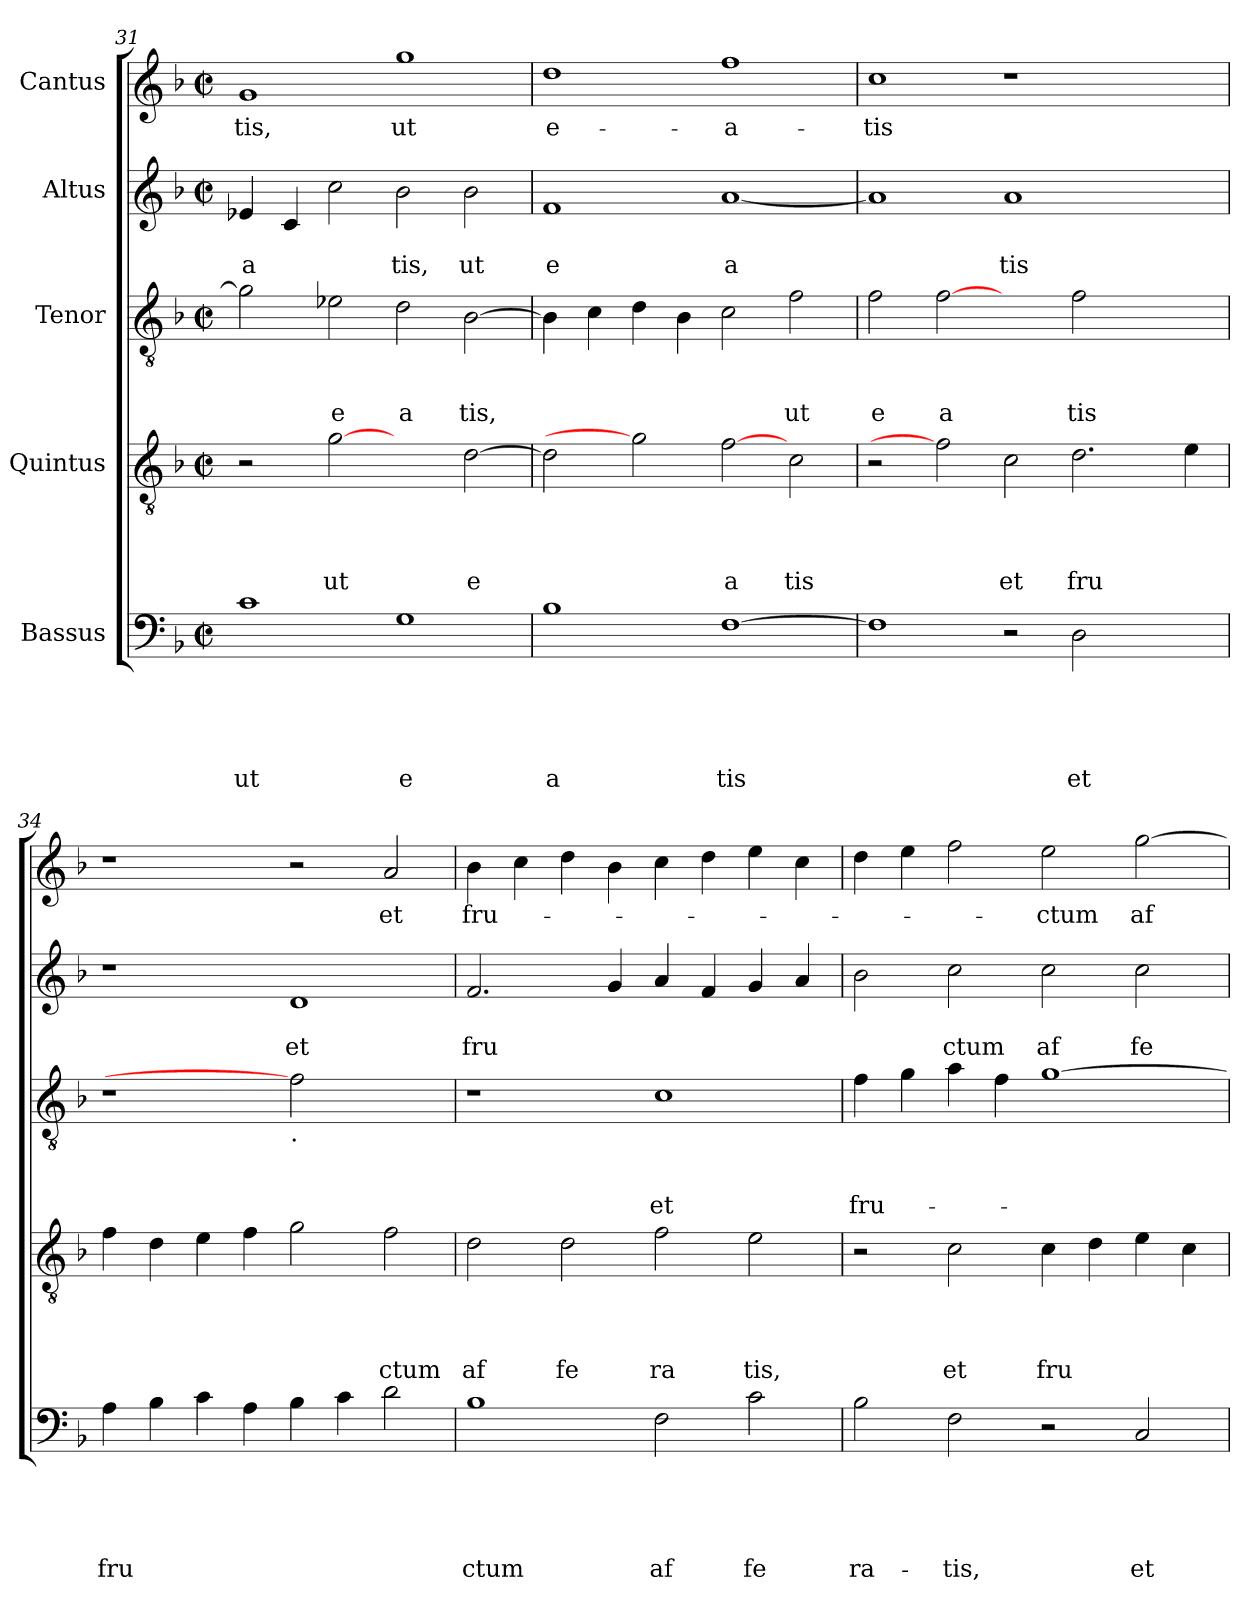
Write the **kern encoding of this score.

**kern	**text	**text	**text	**text	**text	**kern	**text	**text	**text	**text	**kern	**text	**text	**text	**kern	**text	**text	**kern	**text
*part5	*part5	*part5	*part5	*part5	*part5	*part4	*part4	*part4	*part4	*part4	*part3	*part3	*part3	*part3	*part2	*part2	*part2	*part1	*part1
*staff5	*staff5	*staff5	*staff5	*staff5	*staff5	*staff4	*staff4	*staff4	*staff4	*staff4	*staff3	*staff3	*staff3	*staff3	*staff2	*staff2	*staff2	*staff1	*staff1
*I"Bassus	*	*	*	*	*	*I"Quintus	*	*	*	*	*I"Tenor	*	*	*	*I"Altus	*	*	*I"Cantus	*
!!LO:PB:g=z
*clefF4	*	*	*	*	*	*clefGv2	*	*	*	*	*clefGv2	*	*	*	*clefG2	*	*	*clefG2	*
*k[b-]	*	*	*	*	*	*k[b-]	*	*	*	*	*k[b-]	*	*	*	*k[b-]	*	*	*k[b-]	*
*F:	*	*	*	*	*	*F:	*	*	*	*	*F:	*	*	*	*F:	*	*	*F:	*
*M2/2	*	*	*	*	*	*M2/2	*	*	*	*	*M2/2	*	*	*	*M2/2	*	*	*M2/2	*
*met(c|)	*	*	*	*	*	*met(c|)	*	*	*	*	*met(c|)	*	*	*	*met(c|)	*	*	*met(c|)	*
=31	=31	=31	=31	=31	=31	=31	=31	=31	=31	=31	=31	=31	=31	=31	=31	=31	=31	=31	=31
!	!	!	!	!	!LO:LY:b	!	!	!	!	!	!	!	!	!	!	!	!LO:LY:b	!	!LO:LY:b
1c	.	.	.	.	ut	2r	.	.	.	.	2g\]	.	.	.	4e-X/	.	-a	1g	-tis,
.	.	.	.	.	.	.	.	.	.	.	.	.	.	.	4c/	.	.	.	.
!	!	!	!	!	!	!	!	!	!	!LO:LY:b	!	!	!	!LO:LY:b	!	!	!	!	!
.	.	.	.	.	.	[2g	.	.	.	ut	2e-X\	.	.	e	2cc\	.	.	.	.
!	!	!	!	!	!LO:LY:b	!	!	!	!	!	!	!	!	!LO:LY:b	!	!	!LO:LY:b	!	!LO:LY:b
1G	.	.	.	.	e	2ryy	.	.	.	.	2d\	.	.	a	2b-\	.	tis,	1gg	ut
!	!	!	!	!	!	!	!	!	!	!LO:LY:b	!	!	!	!LO:LY:b	!	!	!LO:LY:b	!	!
.	.	.	.	.	.	[>2d\	.	.	.	e	[>2B-\	.	.	tis,	2b-\	.	ut	.	.
=32	=32	=32	=32	=32	=32	=32	=32	=32	=32	=32	=32	=32	=32	=32	=32	=32	=32	=32	=32
!	!	!	!	!	!LO:LY:b	!	!	!	!	!	!	!	!	!	!	!	!LO:LY:b	!	!LO:LY:b
1B-	.	.	.	.	a	2d\]	.	.	.	.	4B-\]	.	.	.	1f	.	e	1dd	e-
.	.	.	.	.	.	.	.	.	.	.	4c\	.	.	.	.	.	.	.	.
.	.	.	.	.	.	2g]	.	.	.	.	4d\	.	.	.	.	.	.	.	.
.	.	.	.	.	.	.	.	.	.	.	4B-\	.	.	.	.	.	.	.	.
!	!	!	!	!	!LO:LY:b	!	!	!	!	!LO:LY:b	!	!	!	!	!	!	!LO:LY:b	!	!LO:LY:b
[>1F	.	.	.	.	tis	[2f	.	.	.	a	2c\	.	.	.	[<1a	.	a	1ff	-a-
!	!	!	!	!	!	!	!	!	!	!LO:LY:b	!	!	!	!LO:LY:b	!	!	!	!	!
.	.	.	.	.	.	2c\	.	.	.	tis	2f\	.	.	ut	.	.	.	.	.
=33	=33	=33	=33	=33	=33	=33	=33	=33	=33	=33	=33	=33	=33	=33	=33	=33	=33	=33	=33
!	!	!	!	!	!	!	!	!	!	!	!	!	!	!LO:LY:b	!	!	!	!	!LO:LY:b
1F]	.	.	.	.	.	2r	.	.	.	.	2f\	.	.	e	1a]	.	.	1cc	-tis
!	!	!	!	!	!	!	!	!	!	!	!	!	!	!LO:LY:b	!	!	!	!	!
.	.	.	.	.	.	2f]	.	.	.	.	[2f	.	.	a	.	.	.	.	.
!	!	!	!	!	!	!	!	!	!	!LO:LY:b	!	!	!	!	!	!	!LO:LY:b	!	!
2r	.	.	.	.	.	2c\	.	.	.	et	2ryy	.	.	.	1a	.	tis	1r	.
!	!	!	!	!	!LO:LY:b	!	!	!	!	!LO:LY:b	!	!	!	!LO:LY:b	!	!	!	!	!
2D\	.	.	.	.	et	2.d\	.	.	.	fru	2f\	.	.	tis	.	.	.	.	.
2ryy	.	.	.	.	.	.	.	.	.	.	2ryy	.	.	.	2ryy	.	.	2ryy	.
.	.	.	.	.	.	4e\	.	.	.	.	.	.	.	.	.	.	.	.	.
=34	=34	=34	=34	=34	=34	=34	=34	=34	=34	=34	=34	=34	=34	=34	=34	=34	=34	=34	=34
!	!	!	!	!	!LO:LY:b	!	!	!	!	!	!	!	!	!	!	!	!	!	!
4A\	.	.	.	.	fru	4f\	.	.	.	.	1r	.	.	.	1r	.	.	1r	.
4B-\	.	.	.	.	.	4d\	.	.	.	.	.	.	.	.	.	.	.	.	.
4c\	.	.	.	.	.	4e\	.	.	.	.	.	.	.	.	.	.	.	.	.
4A\	.	.	.	.	.	4f\	.	.	.	.	.	.	.	.	.	.	.	.	.
!	!	!	!	!	!	!	!	!	!	!	!LO:TX:b:t=.	!	!	!	!	!	!	!	!
!	!	!	!	!	!	!	!	!	!	!	!	!	!	!	!	!	!LO:LY:b	!	!
4B-\	.	.	.	.	.	2g\	.	.	.	.	2f]	.	.	.	1d	.	et	2r	.
4c\	.	.	.	.	.	.	.	.	.	.	.	.	.	.	.	.	.	.	.
!	!	!	!	!	!	!	!	!	!	!LO:LY:b	!	!	!	!	!	!	!	!	!LO:LY:b
2d\	.	.	.	.	.	2f\	.	.	.	ctum	2ryy	.	.	.	.	.	.	2a/	et
=35	=35	=35	=35	=35	=35	=35	=35	=35	=35	=35	=35	=35	=35	=35	=35	=35	=35	=35	=35
!	!	!	!	!	!LO:LY:b	!	!	!	!	!LO:LY:b	!	!	!	!	!	!	!LO:LY:b	!	!LO:LY:b
1B-	.	.	.	.	ctum	2d\	.	.	.	af	1r	.	.	.	2.f/	.	fru	4b-\	fru-
.	.	.	.	.	.	.	.	.	.	.	.	.	.	.	.	.	.	4cc\	.
!	!	!	!	!	!	!	!	!	!	!LO:LY:b	!	!	!	!	!	!	!	!	!
.	.	.	.	.	.	2d\	.	.	.	fe	.	.	.	.	.	.	.	4dd\	.
.	.	.	.	.	.	.	.	.	.	.	.	.	.	.	4g/	.	.	4b-\	.
!	!	!	!	!	!LO:LY:b	!	!	!	!	!LO:LY:b	!	!	!	!LO:LY:b	!	!	!	!	!
2F\	.	.	.	.	af	2f\	.	.	.	ra	1c	.	.	et	4a/	.	.	4cc\	.
.	.	.	.	.	.	.	.	.	.	.	.	.	.	.	4f/	.	.	4dd\	.
!	!	!	!	!	!LO:LY:b	!	!	!	!	!LO:LY:b	!	!	!	!	!	!	!	!	!
2c\	.	.	.	.	fe	2e\	.	.	.	tis,	.	.	.	.	4g/	.	.	4ee\	.
.	.	.	.	.	.	.	.	.	.	.	.	.	.	.	4a/	.	.	4cc\	.
!!LO:PB:g=z
=36	=36	=36	=36	=36	=36	=36	=36	=36	=36	=36	=36	=36	=36	=36	=36	=36	=36	=36	=36
!	!	!	!	!	!LO:LY:b	!	!	!	!	!	!	!	!	!LO:LY:b	!	!	!	!	!
2B-\	.	.	.	.	ra-	2r	.	.	.	.	4f\	.	.	fru-	2b-\	.	.	4dd\	.
.	.	.	.	.	.	.	.	.	.	.	4g\	.	.	.	.	.	.	4ee\	.
!	!	!	!	!	!LO:LY:b	!	!	!	!	!LO:LY:b	!	!	!	!	!	!	!LO:LY:b	!	!
2F\	.	.	.	.	-tis,	2c\	.	.	.	et	4a\	.	.	.	2cc\	.	ctum	2ff\	.
.	.	.	.	.	.	.	.	.	.	.	4f\	.	.	.	.	.	.	.	.
!	!	!	!	!	!	!	!	!	!	!LO:LY:b	!	!	!	!	!	!	!LO:LY:b	!	!LO:LY:b
2r	.	.	.	.	.	4c\	.	.	.	fru	[>1g	.	.	.	2cc\	.	af	2ee\	-ctum
.	.	.	.	.	.	4d\	.	.	.	.	.	.	.	.	.	.	.	.	.
!	!	!	!	!	!LO:LY:b	!	!	!	!	!	!	!	!	!	!	!	!LO:LY:b	!	!LO:LY:b
2C/	.	.	.	.	et	4e\	.	.	.	.	.	.	.	.	2cc\	.	fe	[>2gg\	af
.	.	.	.	.	.	4c\	.	.	.	.	.	.	.	.	.	.	.	.	.
=	=	=	=	=	=	=	=	=	=	=	=	=	=	=	=	=	=	=	=
*-	*-	*-	*-	*-	*-	*-	*-	*-	*-	*-	*-	*-	*-	*-	*-	*-	*-	*-	*-
